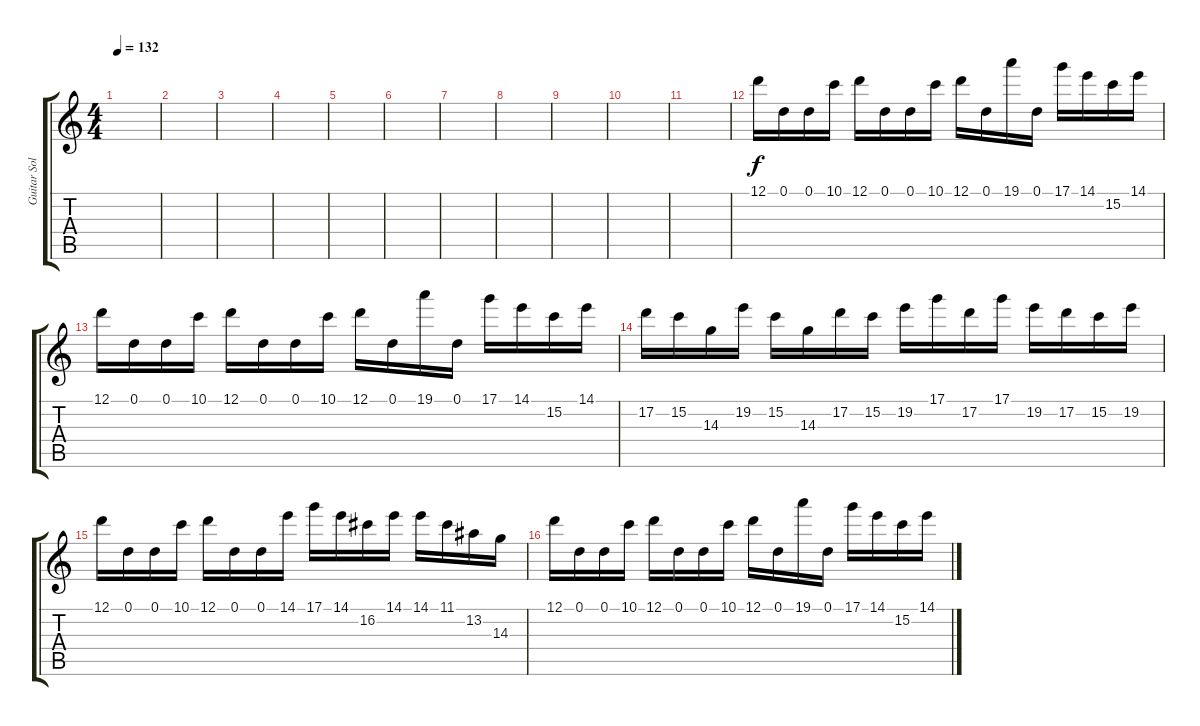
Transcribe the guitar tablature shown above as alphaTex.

\track ("Guitar Solo" "Guitar Sol") {instrument distortionguitar}
\staff {score tabs}
\tuning (D4 A3 F3 C3 G2 C2) {hide}
\ts (4 4)
\tempo 132
\clef g2
\ks c
|
|
|
|
|
|
|
|
|
|
|
12.1.16{volume 11} 0.1.16 0.1.16 10.1.16 12.1.16 0.1.16 0.1.16 10.1.16 12.1.16 0.1.16 19.1.16 0.1.16 17.1.16 14.1.16 15.2.16 14.1.16 |
12.1.16 0.1.16 0.1.16 10.1.16 12.1.16 0.1.16 0.1.16 10.1.16 12.1.16 0.1.16 19.1.16 0.1.16 17.1.16 14.1.16 15.2.16 14.1.16 |
17.2.16 15.2.16 14.3.16 19.2.16 15.2.16 14.3.16 17.2.16 15.2.16 19.2.16 17.1.16 17.2.16 17.1.16 19.2.16 17.2.16 15.2.16 19.2.16 |
12.1.16 0.1.16 0.1.16 10.1.16 12.1.16 0.1.16 0.1.16 14.1.16 17.1.16 14.1.16 16.2.16 14.1.16 14.1.16 11.1.16 13.2.16 14.3.16 |
12.1.16 0.1.16 0.1.16 10.1.16 12.1.16 0.1.16 0.1.16 10.1.16 12.1.16 0.1.16 19.1.16 0.1.16 17.1.16 14.1.16 15.2.16 14.1.16
